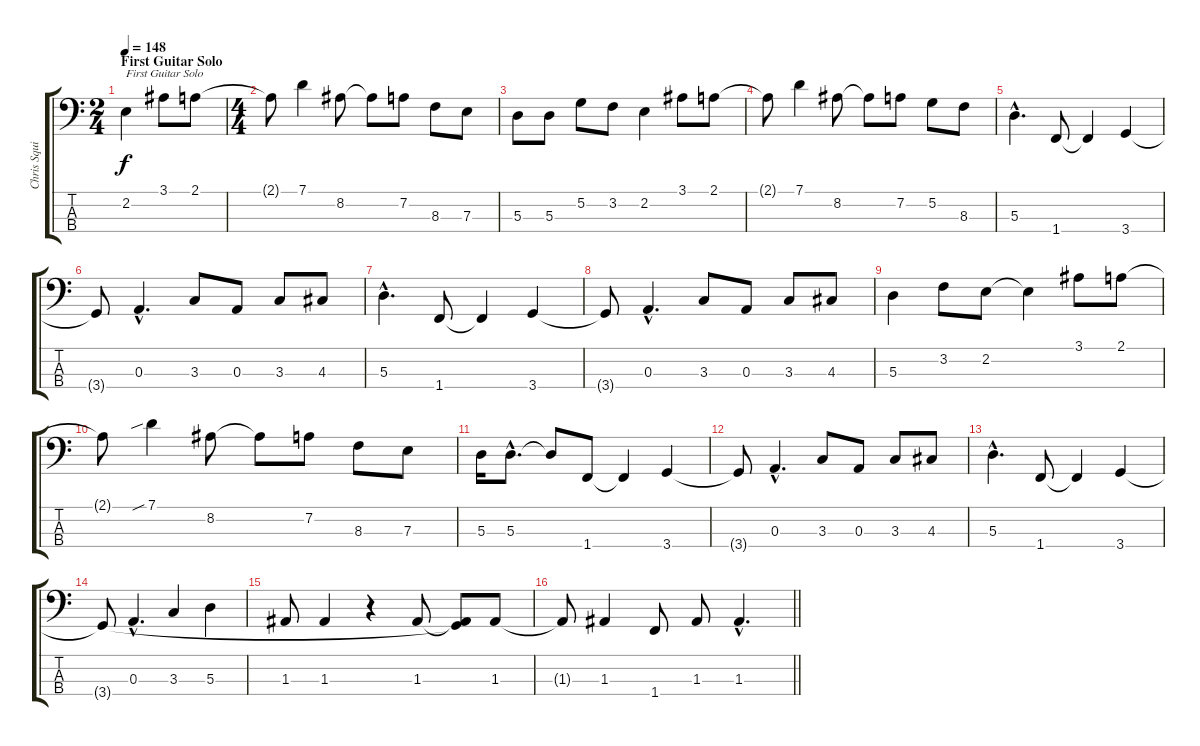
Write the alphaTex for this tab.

\track ("Chris Squire" "Chris Squi") {instrument electricbasspick}
\staff {score tabs}
\tuning (G2 D2 A1 E1) {hide}
\ts (2 4)
\section ("" "First Guitar Solo")
\tempo 148
\clef f4
\ks c
2.2{t}.4{txt "First Guitar Solo" dy f} 3.1.8 2.1.8 |
\ts (4 4)
2.1{t}.8 7.1.4 8.2.8 8.2{t}.8 7.2.8 8.3.8 7.3.8 |
5.3.8 5.3.8 5.2.8 3.2.8 2.2.4 3.1.8 2.1.8 |
2.1{t}.8 7.1.4 8.2.8 8.2{t}.8 7.2.8 5.2.8 8.3.8 |
5.3{hac}.4{d} 1.4.8 1.4{t}.4 3.4.4 |
3.4{t}.8 0.3{hac}.4{d} 3.3.8 0.3.8 3.3.8 4.3.8 |
5.3{hac}.4{d} 1.4.8 1.4{t}.4 3.4.4 |
3.4{t}.8 0.3{hac}.4{d} 3.3.8 0.3.8 3.3.8 4.3.8 |
5.3.4 3.2.8 2.2.8 2.2{t}.4 3.1.8 2.1.8 |
2.1{t}.8 7.1{sib}.4 8.2.8 8.2{t}.8 7.2.8 8.3.8 7.3.8 |
5.3.16 5.3{hac}.8{d} 5.3{t}.8 1.4.8 1.4{t}.4 3.4.4 |
3.4{t}.8 0.3{hac}.4{d} 3.3.8 0.3.8 3.3.8 4.3.8 |
5.3{hac}.4{d} 1.4.8 1.4{t}.4 3.4.4 |
3.4{t}.8 0.3{hac}.4{d} 3.3.4 5.3.4 |
1.3.8 1.3.4 r.4 1.3.8 (1.3{t} 3.4{t}).8 1.3.8 |
\barLineRight lightlight
1.3{t}.8 1.3.4 1.4.8 1.3.8 1.3{hac}.4{d}
